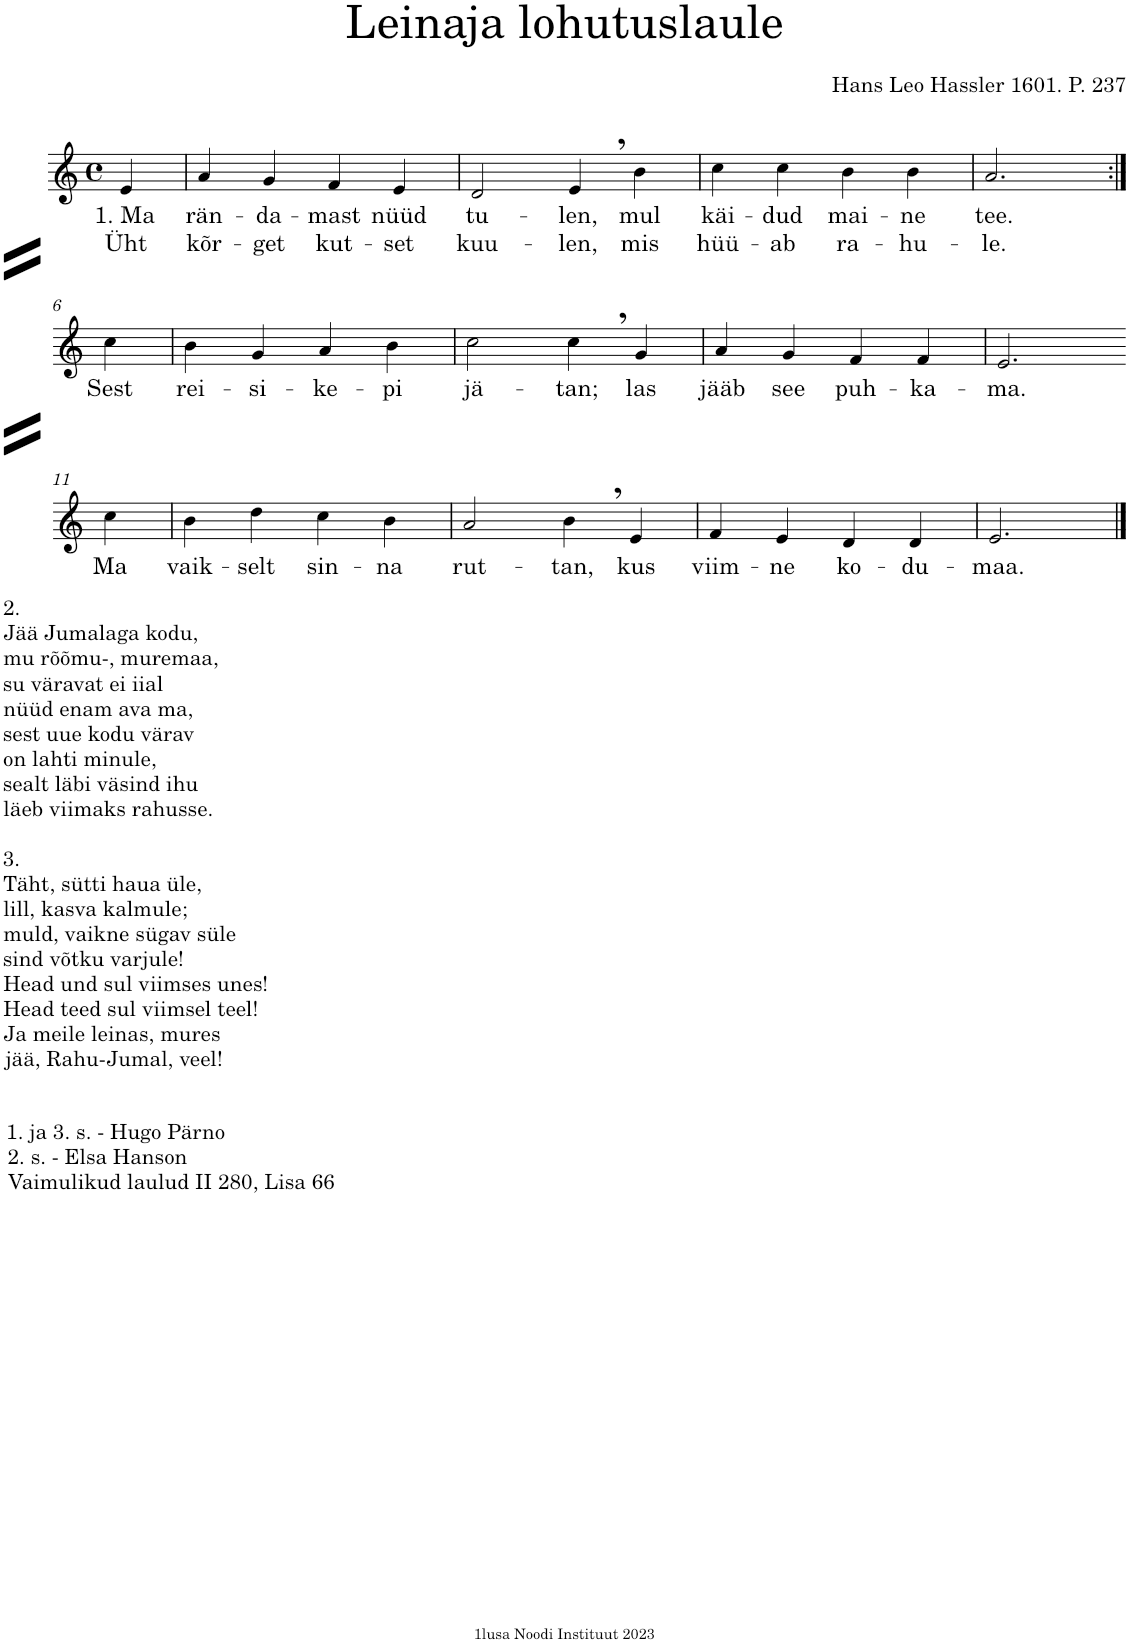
**kern	**text	**text	**kern	**kern	**kern	**kern
*part2	*part2	*part2	*part1	*part1	*part1	*part1
*staff5	*staff5	*staff5	*staff4	*staff3	*staff2	*staff1
*I"Piano	*	*	*I"Acoustic Guitar	*	*	*
*I'Pno	*	*	*I'Guit.	*	*	*
*	*	*	*	*	*stria6	*
*clefG2	*	*	*clefGv2	*clefGv2	*	*clefGv2
*k[]	*	*	*k[]	*k[]	*k[]	*k[]
*M4/4	*	*	*M4/4	*M4/4	*M4/4	*M4/4
*met(c)	*	*	*met(c)	*met(c)	*met(c)	*met(c)
=1	=1	=1	=1	=1	=1	=1
!	!LO:LY:b	!LO:LY:b	!	!	!	!
4e/	1. Ma	Üht	4r	4r	4r	1r
2.ryy	.	.	2.ryy	2.ryy	2.ryy	.
=2	=2	=2	=2	=2	=2	=2
!	!LO:LY:b	!LO:LY:b	!	!	!	!
4a/	rän-	kõr-	1r	1r	1r	1r
!	!LO:LY:b	!LO:LY:b	!	!	!	!
4g/	-da-	-get	.	.	.	.
!	!LO:LY:b	!LO:LY:b	!	!	!	!
4f/	-mast	kut-	.	.	.	.
!	!LO:LY:b	!LO:LY:b	!	!	!	!
4e/	nüüd	-set	.	.	.	.
=3	=3	=3	=3	=3	=3	=3
!	!LO:LY:b	!LO:LY:b	!	!	!	!
2d/	tu-	kuu-	1r	1r	1r	1r
!	!LO:LY:b	!LO:LY:b	!	!	!	!
4e,/	-len,	-len,	.	.	.	.
!	!LO:LY:b	!LO:LY:b	!	!	!	!
4b\	mul	mis	.	.	.	.
=4	=4	=4	=4	=4	=4	=4
!	!LO:LY:b	!LO:LY:b	!	!	!	!
4cc\	käi-	hüü-	1r	1r	1r	1r
!	!LO:LY:b	!LO:LY:b	!	!	!	!
4cc\	-dud	-ab	.	.	.	.
!	!LO:LY:b	!LO:LY:b	!	!	!	!
4b\	mai-	ra-	.	.	.	.
!	!LO:LY:b	!LO:LY:b	!	!	!	!
4b\	-ne	-hu-	.	.	.	.
=5	=5	=5	=5	=5	=5	=5
!	!LO:LY:b	!LO:LY:b	!	!	!	!
2.a/	tee.	-le.	2.r	2.r	2.r	1r
4ryy	.	.	4ryy	4ryy	4ryy	.
!!LO:LB:g=z
=6:|!	=6:|!	=6:|!	=6:|!	=6:|!	=6:|!	=6:|!
!	!LO:LY:b	!	!	!	!	!
4cc\	Sest	.	4r	4r	4r	1r
2.ryy	.	.	2.ryy	2.ryy	2.ryy	.
=7	=7	=7	=7	=7	=7	=7
!	!LO:LY:b	!	!	!	!	!
4b\	rei-	.	1r	1r	1r	1r
!	!LO:LY:b	!	!	!	!	!
4g/	-si-	.	.	.	.	.
!	!LO:LY:b	!	!	!	!	!
4a/	-ke-	.	.	.	.	.
!	!LO:LY:b	!	!	!	!	!
4b\	-pi	.	.	.	.	.
=8	=8	=8	=8	=8	=8	=8
!	!LO:LY:b	!	!	!	!	!
2cc\	jä-	.	1r	1r	1r	1r
!	!LO:LY:b	!	!	!	!	!
4cc,\	-tan;	.	.	.	.	.
!	!LO:LY:b	!	!	!	!	!
4g/	las	.	.	.	.	.
=9	=9	=9	=9	=9	=9	=9
!	!LO:LY:b	!	!	!	!	!
4a/	jääb	.	1r	1r	1r	1r
!	!LO:LY:b	!	!	!	!	!
4g/	see	.	.	.	.	.
!	!LO:LY:b	!	!	!	!	!
4f/	puh-	.	.	.	.	.
!	!LO:LY:b	!	!	!	!	!
4f/	-ka-	.	.	.	.	.
=10	=10	=10	=10	=10	=10	=10
!	!LO:LY:b	!	!	!	!	!
2.e/	-ma.	.	2.r	2.r	2.r	1r
4ryy	.	.	4ryy	4ryy	4ryy	.
!!LO:LB:g=z
=11-	=11-	=11-	=11-	=11-	=11-	=11-
!	!LO:LY:b	!	!	!	!	!
4cc\	Ma	.	4r	4r	4r	1r
2.ryy	.	.	2.ryy	2.ryy	2.ryy	.
=12	=12	=12	=12	=12	=12	=12
!	!LO:LY:b	!	!	!	!	!
4b\	vaik-	.	1r	1r	1r	1r
!	!LO:LY:b	!	!	!	!	!
4dd\	-selt	.	.	.	.	.
!	!LO:LY:b	!	!	!	!	!
4cc\	sin-	.	.	.	.	.
!	!LO:LY:b	!	!	!	!	!
4b\	-na	.	.	.	.	.
=13	=13	=13	=13	=13	=13	=13
!	!LO:LY:b	!	!	!	!	!
2a/	rut-	.	1r	1r	1r	1r
!	!LO:LY:b	!	!	!	!	!
4b,\	-tan,	.	.	.	.	.
!	!LO:LY:b	!	!	!	!	!
4e/	kus	.	.	.	.	.
=14	=14	=14	=14	=14	=14	=14
!	!LO:LY:b	!	!	!	!	!
4f/	viim-	.	1r	1r	1r	1r
!	!LO:LY:b	!	!	!	!	!
4e/	-ne	.	.	.	.	.
!	!LO:LY:b	!	!	!	!	!
4d/	ko-	.	.	.	.	.
!	!LO:LY:b	!	!	!	!	!
4d/	-du-	.	.	.	.	.
=15	=15	=15	=15	=15	=15	=15
!	!LO:LY:b	!	!	!	!	!
2.e/	-maa.	.	2.r	2.r	2.r	1r
4ryy	.	.	4ryy	4ryy	4ryy	.
==	==	==	==	==	==	==
*-	*-	*-	*-	*-	*-	*-
